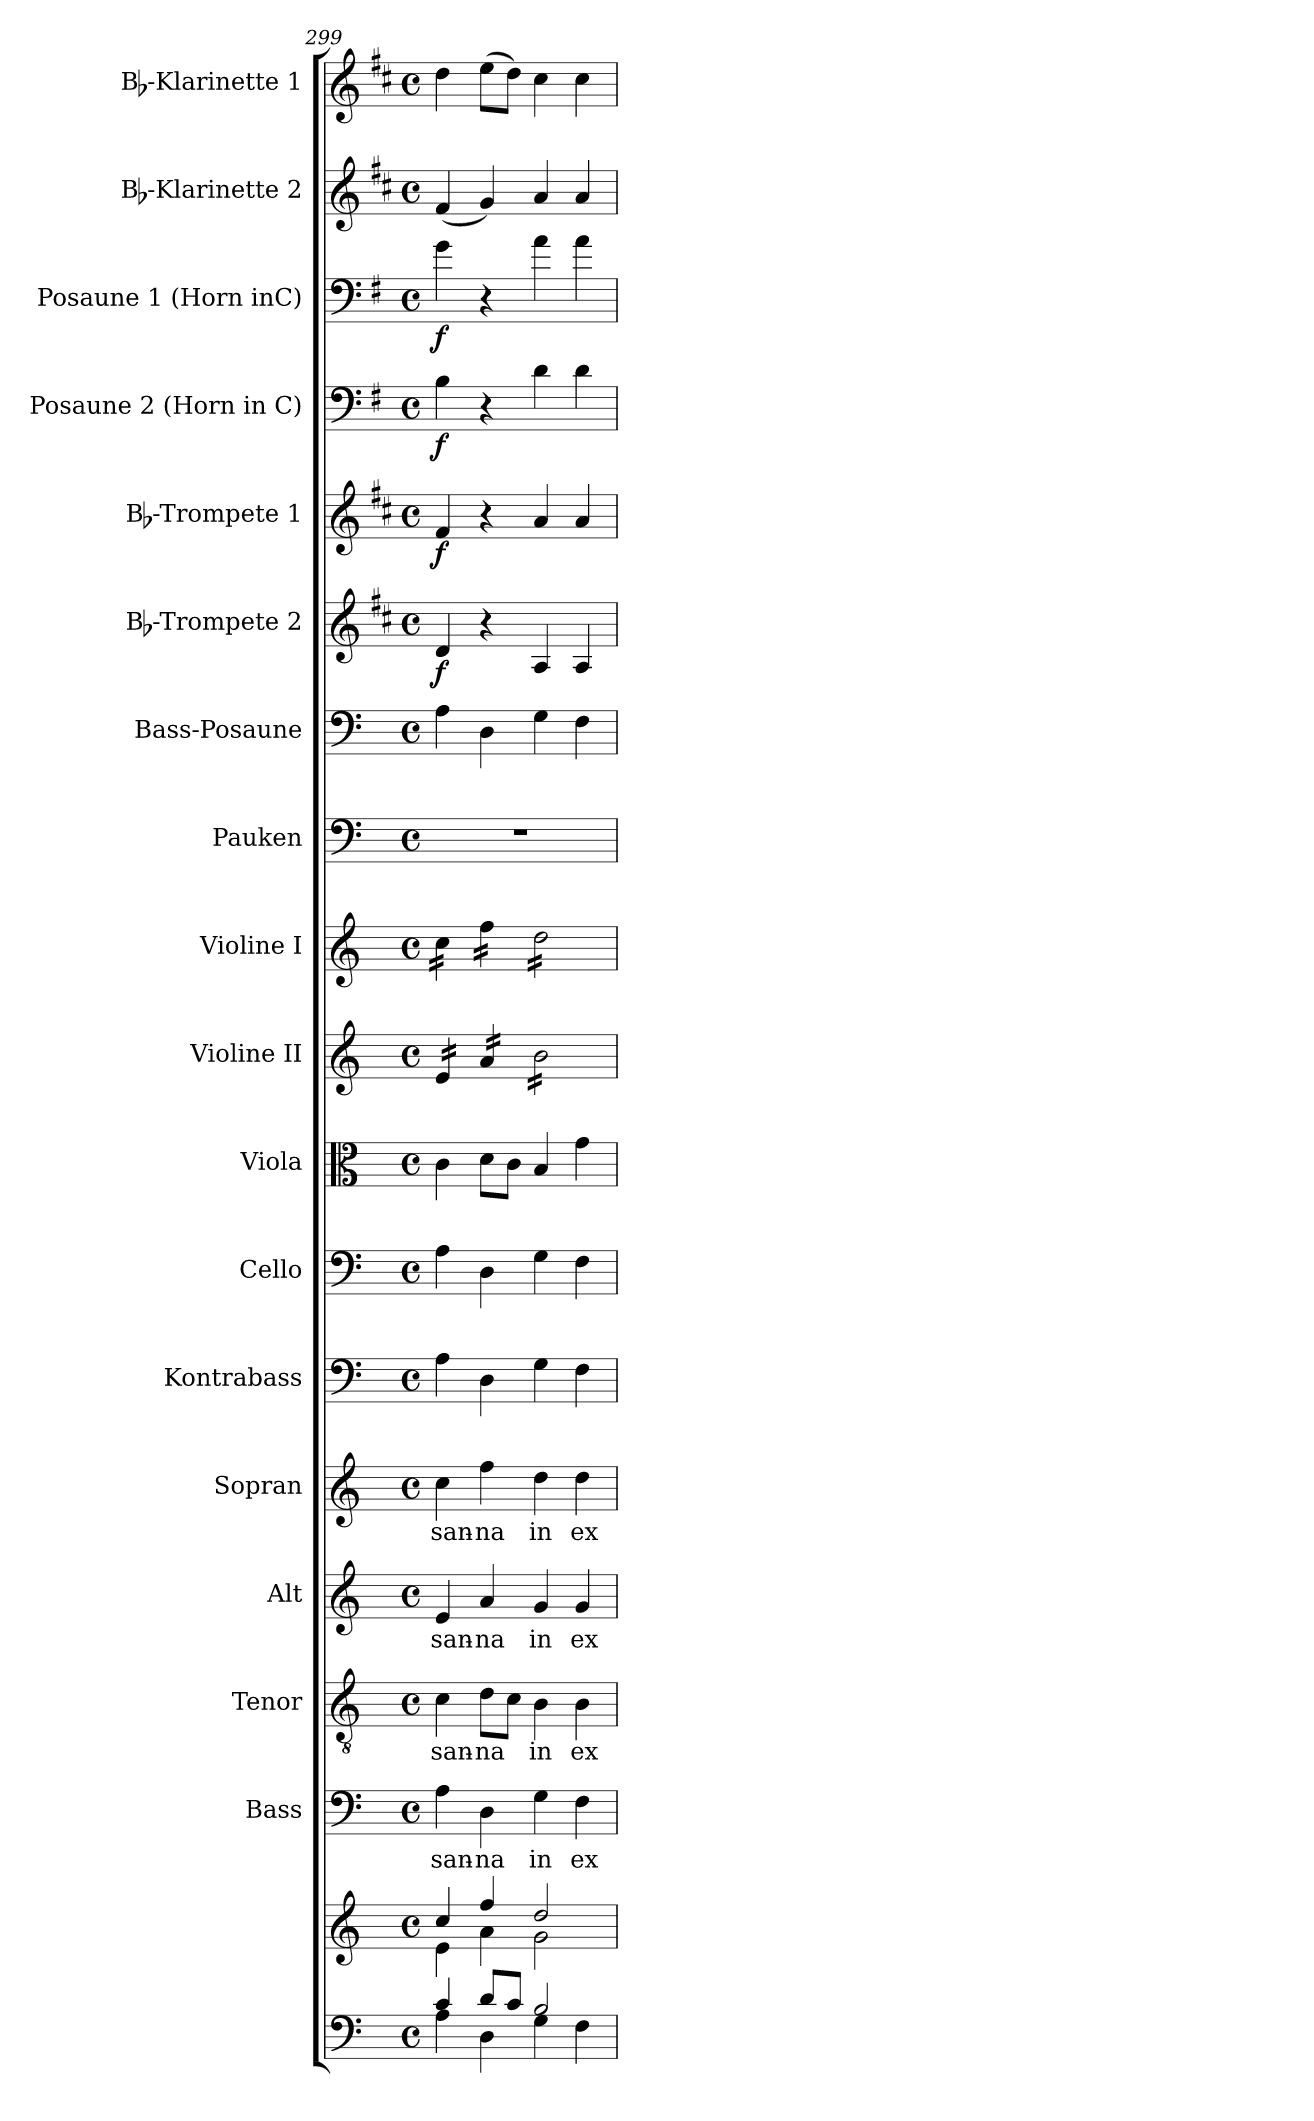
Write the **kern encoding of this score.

**kern	**kern	**kern	**text	**kern	**text	**kern	**text	**kern	**text	**kern	**kern	**kern	**kern	**kern	**kern	**kern	**kern	**dynam	**kern	**dynam	**kern	**dynam	**kern	**dynam	**kern	**kern
*part18	*part18	*part17	*part17	*part16	*part16	*part15	*part15	*part14	*part14	*part13	*part12	*part11	*part10	*part9	*part8	*part7	*part6	*part6	*part5	*part5	*part4	*part4	*part3	*part3	*part2	*part1
*staff19	*staff18	*staff17	*staff17	*staff16	*staff16	*staff15	*staff15	*staff14	*staff14	*staff13	*staff12	*staff11	*staff10	*staff9	*staff8	*staff7	*staff6	*staff6	*staff5	*staff5	*staff4	*staff4	*staff3	*staff3	*staff2	*staff1
*	*	*I"Bass	*	*I"Tenor	*	*I"Alt	*	*I"Sopran	*	*I"Kontrabass	*I"Cello	*I"Viola	*I"Violine II	*I"Violine I	*I"Pauken	*I"Bass-Posaune	*I"Bb-Trompete 2	*	*I"Bb-Trompete 1	*	*I"Posaune 2 (Horn in C)	*	*I"Posaune 1 (Horn inC)	*	*I"Bb-Klarinette 2	*I"Bb-Klarinette 1
*	*	*I'B.	*	*I'T.	*	*I'A.	*	*I'S.	*	*I'Kb.	*	*I'Vla.	*I'Vl. II	*I'Vl. I	*I'Pk.	*I'B-Pos.	*I'Bb Trp. 2	*	*I'Bb Trp. 1	*	*I'Pos. 2	*	*I'Pos. 1	*	*I'Bb Kl. 2	*I'Bb Kl. 1
*clefF4	*clefG2	*clefF4	*	*clefGv2	*	*clefG2	*	*clefG2	*	*clefF4	*clefF4	*clefC3	*clefG2	*clefG2	*clefF4	*clefF4	*clefG2	*	*clefG2	*	*clefF4	*	*clefF4	*	*clefG2	*clefG2
*	*	*	*	*	*	*	*	*	*	*ITrd7c12	*	*	*	*	*	*	*ITrd1c2	*	*ITrd1c2	*	*ITrd4c7	*	*ITrd4c7	*	*ITrd1c2	*ITrd1c2
*k[]	*k[]	*k[]	*	*k[]	*	*k[]	*	*k[]	*	*k[]	*k[]	*k[]	*k[]	*k[]	*k[]	*k[]	*k[]	*	*k[]	*	*k[]	*	*k[]	*	*k[]	*k[]
*C:	*C:	*C:	*	*C:	*	*C:	*	*C:	*	*C:	*C:	*C:	*C:	*C:	*C:	*C:	*C:	*	*C:	*	*C:	*	*C:	*	*C:	*C:
*M4/4	*M4/4	*M4/4	*	*M4/4	*	*M4/4	*	*M4/4	*	*M4/4	*M4/4	*M4/4	*M4/4	*M4/4	*M4/4	*M4/4	*M4/4	*	*M4/4	*	*M4/4	*	*M4/4	*	*M4/4	*M4/4
*met(c)	*met(c)	*met(c)	*	*met(c)	*	*met(c)	*	*met(c)	*	*met(c)	*met(c)	*met(c)	*met(c)	*met(c)	*met(c)	*met(c)	*met(c)	*	*met(c)	*	*met(c)	*	*met(c)	*	*met(c)	*met(c)
=299	=299	=299	=299	=299	=299	=299	=299	=299	=299	=299	=299	=299	=299	=299	=299	=299	=299	=299	=299	=299	=299	=299	=299	=299	=299	=299
*^	*^	*	*	*	*	*	*	*	*	*	*	*	*	*	*	*	*	*	*	*	*	*	*	*	*	*
!	!	!	!	!	!LO:LY:b	!	!LO:LY:b	!	!LO:LY:b	!	!LO:LY:b	!	!	!	!	!	!	!	!	!LO:DY:b	!	!LO:DY:b	!	!LO:DY:b	!	!LO:DY:b	!	!
*	*	*	*	*	*	*	*	*	*	*	*	*	*	*	*tremolo	*	*	*	*	*	*	*	*	*	*	*	*	*
*	*	*	*	*	*	*	*	*	*	*	*	*	*	*	*	*tremolo	*	*	*	*	*	*	*	*	*	*	*	*
4c/	4A\	4cc/	4e\	4A\	-san-	4c\	-san-	4e/	-san-	4cc\	-san-	4AA\	4A\	4c\	16e/LL	16cc\LL	1r	4A\	4c/	f	4e/	f	4E\	f	4c\	f	(<4e/	4cc\
.	.	.	.	.	.	.	.	.	.	.	.	.	.	.	16e/	16cc\	.	.	.	.	.	.	.	.	.	.	.	.
.	.	.	.	.	.	.	.	.	.	.	.	.	.	.	16e/	16cc\	.	.	.	.	.	.	.	.	.	.	.	.
.	.	.	.	.	.	.	.	.	.	.	.	.	.	.	16e/JJ	16cc\JJ	.	.	.	.	.	.	.	.	.	.	.	.
!	!	!	!	!	!LO:LY:b	!	!LO:LY:b	!	!LO:LY:b	!	!LO:LY:b	!	!	!	!	!	!	!	!	!	!	!	!	!	!	!	!	!
8d/L	4D\	4ff/	4a\	4D\	-na	8d\L	-na	4a/	-na	4ff\	-na	4DD\	4D\	8d\L	16a/LL	16ff\LL	.	4D\	4r	.	4r	.	4r	.	4r	.	4f/)	(>8dd\L
.	.	.	.	.	.	.	.	.	.	.	.	.	.	.	16a/	16ff\	.	.	.	.	.	.	.	.	.	.	.	.
8c/J	.	.	.	.	.	8c\J	.	.	.	.	.	.	.	8c\J	16a/	16ff\	.	.	.	.	.	.	.	.	.	.	.	8cc\J)
.	.	.	.	.	.	.	.	.	.	.	.	.	.	.	16a/JJ	16ff\JJ	.	.	.	.	.	.	.	.	.	.	.	.
!	!	!	!	!	!LO:LY:b	!	!LO:LY:b	!	!LO:LY:b	!	!LO:LY:b	!	!	!	!	!	!	!	!	!	!	!	!	!	!	!	!	!
2B/	4G\	2dd/	2g\	4G\	in	4B\	in	4g/	in	4dd\	in	4GG\	4G\	4B/	16b\LL	16dd\LL	.	4G\	4G/	.	4g/	.	4G\	.	4d\	.	4g/	4b\
.	.	.	.	.	.	.	.	.	.	.	.	.	.	.	16b\	16dd\	.	.	.	.	.	.	.	.	.	.	.	.
.	.	.	.	.	.	.	.	.	.	.	.	.	.	.	16b\	16dd\	.	.	.	.	.	.	.	.	.	.	.	.
.	.	.	.	.	.	.	.	.	.	.	.	.	.	.	16b\	16dd\	.	.	.	.	.	.	.	.	.	.	.	.
!	!	!	!	!	!LO:LY:b	!	!LO:LY:b	!	!LO:LY:b	!	!LO:LY:b	!	!	!	!	!	!	!	!	!	!	!	!	!	!	!	!	!
.	4F\	.	.	4F\	ex-	4B\	ex-	4g/	ex-	4dd\	ex-	4FF\	4F\	4g\	16b\	16dd\	.	4F\	4G/	.	4g/	.	4G\	.	4d\	.	4g/	4b\
.	.	.	.	.	.	.	.	.	.	.	.	.	.	.	16b\	16dd\	.	.	.	.	.	.	.	.	.	.	.	.
.	.	.	.	.	.	.	.	.	.	.	.	.	.	.	16b\	16dd\	.	.	.	.	.	.	.	.	.	.	.	.
.	.	.	.	.	.	.	.	.	.	.	.	.	.	.	16b\JJ	16dd\JJ	.	.	.	.	.	.	.	.	.	.	.	.
*	*	*	*	*	*	*	*	*	*	*	*	*	*	*	*	*Xtremolo	*	*	*	*	*	*	*	*	*	*	*	*
*	*	*	*	*	*	*	*	*	*	*	*	*	*	*	*Xtremolo	*	*	*	*	*	*	*	*	*	*	*	*	*
*v	*v	*	*	*	*	*	*	*	*	*	*	*	*	*	*	*	*	*	*	*	*	*	*	*	*	*	*	*
*	*v	*v	*	*	*	*	*	*	*	*	*	*	*	*	*	*	*	*	*	*	*	*	*	*	*	*	*
=	=	=	=	=	=	=	=	=	=	=	=	=	=	=	=	=	=	=	=	=	=	=	=	=	=	=
*-	*-	*-	*-	*-	*-	*-	*-	*-	*-	*-	*-	*-	*-	*-	*-	*-	*-	*-	*-	*-	*-	*-	*-	*-	*-	*-
